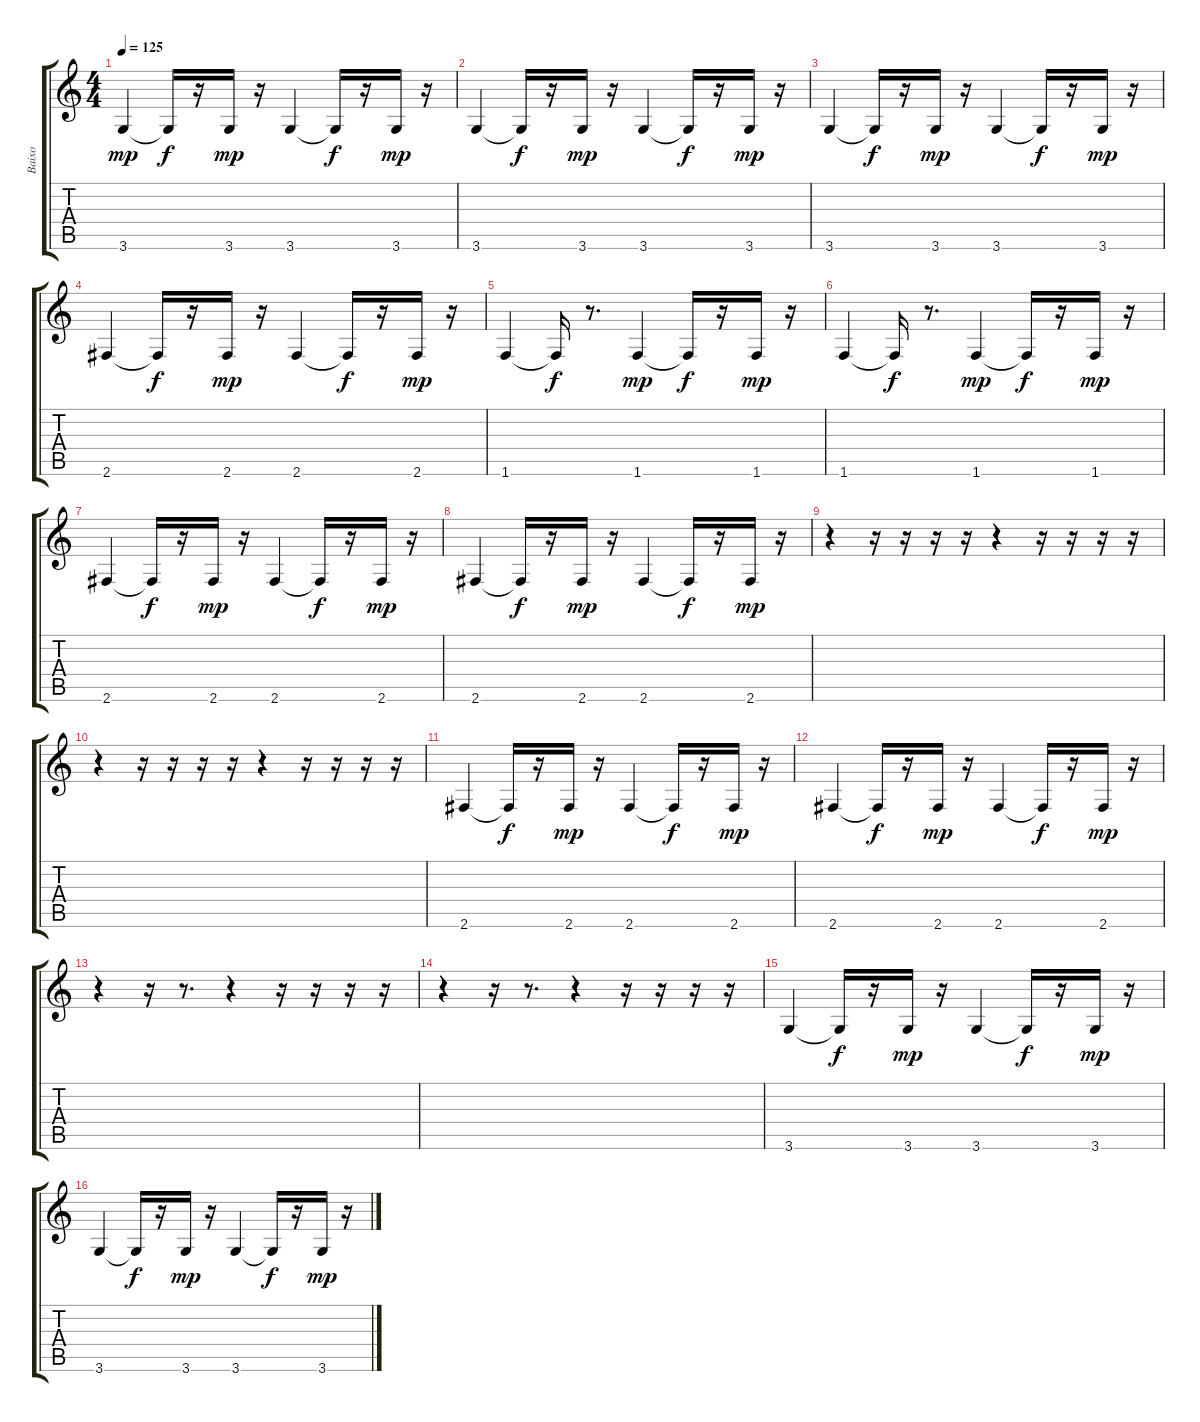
\track ("Baixo" "Baixo") {instrument acousticbass}
\staff {score tabs}
\tuning (E4 B3 G3 D3 A2 E2) {hide}
\ts (4 4)
\tempo 125
\clef g2
\ks c
3.6.4{dy mp} 3.6{t}.16{dy f} r.16 3.6.16{dy mp} r.16 3.6.4 3.6{t}.16{dy f} r.16 3.6.16{dy mp} r.16 |
3.6.4 3.6{t}.16{dy f} r.16 3.6.16{dy mp} r.16 3.6.4 3.6{t}.16{dy f} r.16 3.6.16{dy mp} r.16 |
3.6.4 3.6{t}.16{dy f} r.16 3.6.16{dy mp} r.16 3.6.4 3.6{t}.16{dy f} r.16 3.6.16{dy mp} r.16 |
2.6.4 2.6{t}.16{dy f} r.16 2.6.16{dy mp} r.16 2.6.4 2.6{t}.16{dy f} r.16 2.6.16{dy mp} r.16 |
1.6.4 1.6{t}.16{dy f} r.8{d} 1.6.4{dy mp} 1.6{t}.16{dy f} r.16 1.6.16{dy mp} r.16 |
1.6.4 1.6{t}.16{dy f} r.8{d} 1.6.4{dy mp} 1.6{t}.16{dy f} r.16 1.6.16{dy mp} r.16 |
2.6.4 2.6{t}.16{dy f} r.16 2.6.16{dy mp} r.16 2.6.4 2.6{t}.16{dy f} r.16 2.6.16{dy mp} r.16 |
2.6.4 2.6{t}.16{dy f} r.16 2.6.16{dy mp} r.16 2.6.4 2.6{t}.16{dy f} r.16 2.6.16{dy mp} r.16 |
r.4 r.16 r.16 r.16 r.16 r.4 r.16 r.16 r.16 r.16 |
r.4 r.16 r.16 r.16 r.16 r.4 r.16 r.16 r.16 r.16 |
2.6.4 2.6{t}.16{dy f} r.16 2.6.16{dy mp} r.16 2.6.4 2.6{t}.16{dy f} r.16 2.6.16{dy mp} r.16 |
2.6.4 2.6{t}.16{dy f} r.16 2.6.16{dy mp} r.16 2.6.4 2.6{t}.16{dy f} r.16 2.6.16{dy mp} r.16 |
r.4 r.16 r.8{d} r.4 r.16 r.16 r.16 r.16 |
r.4 r.16 r.8{d} r.4 r.16 r.16 r.16 r.16 |
3.6.4 3.6{t}.16{dy f} r.16 3.6.16{dy mp} r.16 3.6.4 3.6{t}.16{dy f} r.16 3.6.16{dy mp} r.16 |
3.6.4 3.6{t}.16{dy f} r.16 3.6.16{dy mp} r.16 3.6.4 3.6{t}.16{dy f} r.16 3.6.16{dy mp} r.16
